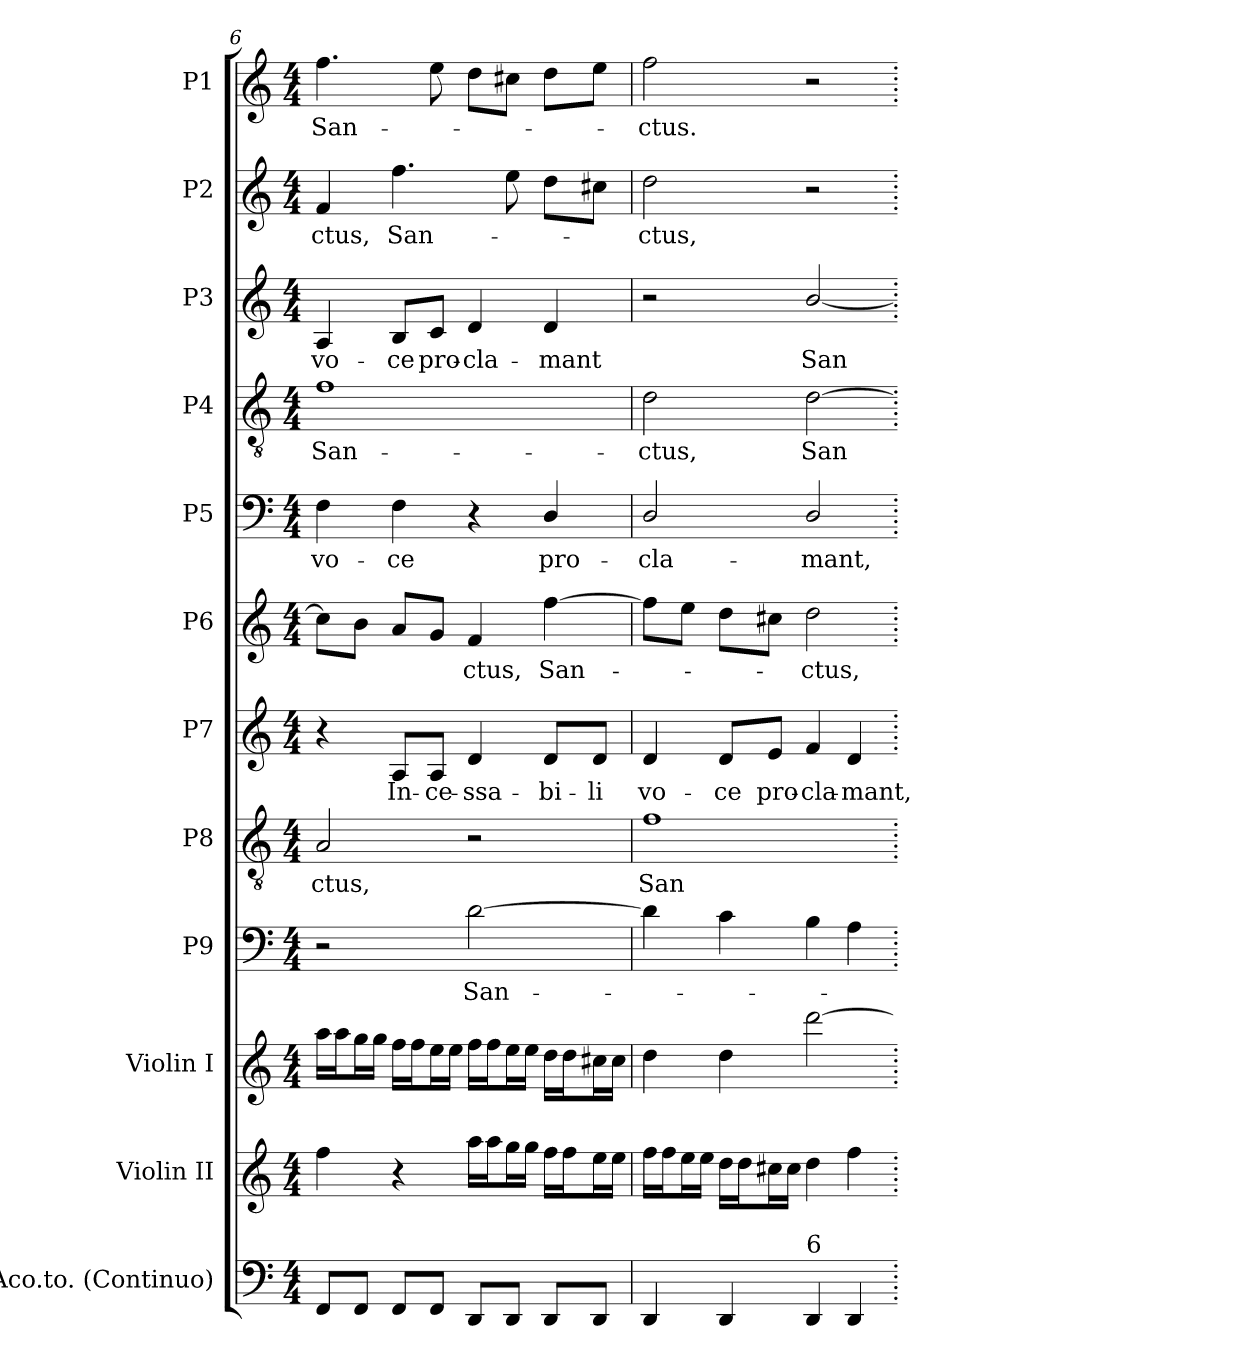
**kern	**kern	**kern	**kern	**text	**kern	**text	**kern	**text	**kern	**text	**kern	**text	**kern	**text	**kern	**text	**kern	**text	**kern	**text
*part12	*part11	*part10	*part9	*part9	*part8	*part8	*part7	*part7	*part6	*part6	*part5	*part5	*part4	*part4	*part3	*part3	*part2	*part2	*part1	*part1
*staff12	*staff11	*staff10	*staff9	*staff9	*staff8	*staff8	*staff7	*staff7	*staff6	*staff6	*staff5	*staff5	*staff4	*staff4	*staff3	*staff3	*staff2	*staff2	*staff1	*staff1
*I"Aco.to. (Continuo)	*I"Violin II	*I"Violin I	*I"P9	*	*I"P8	*	*I"P7	*	*I"P6	*	*I"P5	*	*I"P4	*	*I"P3	*	*I"P2	*	*I"P1	*
*I'Cont.	*I'Vln. II	*I'Vln. I	*	*	*	*	*	*	*	*	*	*	*	*	*	*	*	*	*	*
*clefF4	*clefG2	*clefG2	*clefF4	*	*clefGv2	*	*clefG2	*	*clefG2	*	*clefF4	*	*clefGv2	*	*clefG2	*	*clefG2	*	*clefG2	*
*	*	*	*	*	*ITrd7c12	*	*	*	*	*	*	*	*ITrd7c12	*	*	*	*	*	*	*
*k[]	*k[]	*k[]	*k[]	*	*k[]	*	*k[]	*	*k[]	*	*k[]	*	*k[]	*	*k[]	*	*k[]	*	*k[]	*
*C:	*C:	*C:	*C:	*	*C:	*	*C:	*	*C:	*	*C:	*	*C:	*	*C:	*	*C:	*	*C:	*
*M4/4	*M4/4	*M4/4	*M4/4	*	*M4/4	*	*M4/4	*	*M4/4	*	*M4/4	*	*M4/4	*	*M4/4	*	*M4/4	*	*M4/4	*
=6	=6	=6	=6	=6	=6	=6	=6	=6	=6	=6	=6	=6	=6	=6	=6	=6	=6	=6	=6	=6
!	!	!	!	!	!	!LO:LY:b:color=#000000	!	!	!	!	!	!	!	!	!	!	!	!	!	!
!	!	!	!	!	!	!	!	!	!	!	!	!LO:LY:b:color=#000000	!	!	!	!	!	!	!	!
!	!	!	!	!	!	!	!	!	!	!	!	!	!	!LO:LY:b:color=#000000	!	!	!	!	!	!
!	!	!	!	!	!	!	!	!	!	!	!	!	!	!	!	!LO:LY:b:color=#000000	!	!	!	!
!	!	!	!	!	!	!	!	!	!	!	!	!	!	!	!	!	!	!LO:LY:b:color=#000000	!	!
!	!	!	!	!	!	!	!	!	!	!	!	!	!	!	!	!	!	!	!	!LO:LY:b:color=#000000
8FFi/L	4ffi\	16aai\LL	2r	.	2AAi/	-ctus,	4r	.	8cci\L]	.	4Fi\	vo-	1Fi	San-	4Ai/	vo-	4fi/	-ctus,	4.ffi\	San-
.	.	16aai\J	.	.	.	.	.	.	.	.	.	.	.	.	.	.	.	.	.	.
8FFi/J	.	16ggi\L	.	.	.	.	.	.	8bi\J	.	.	.	.	.	.	.	.	.	.	.
.	.	16ggi\JJ	.	.	.	.	.	.	.	.	.	.	.	.	.	.	.	.	.	.
!	!	!	!	!	!	!	!	!LO:LY:b:color=#000000	!	!	!	!	!	!	!	!	!	!	!	!
!	!	!	!	!	!	!	!	!	!	!	!	!LO:LY:b:color=#000000	!	!	!	!	!	!	!	!
!	!	!	!	!	!	!	!	!	!	!	!	!	!	!	!	!LO:LY:b:color=#000000	!	!	!	!
!	!	!	!	!	!	!	!	!	!	!	!	!	!	!	!	!	!	!LO:LY:b:color=#000000	!	!
8FFi/L	4r	16ffi\LL	.	.	.	.	8Ai/L	In-	8ai/L	.	4Fi\	-ce	.	.	8Bi/L	-ce	4.ffi\	San-	.	.
.	.	16ffi\J	.	.	.	.	.	.	.	.	.	.	.	.	.	.	.	.	.	.
!	!	!	!	!	!	!	!	!LO:LY:b:color=#000000	!	!	!	!	!	!	!	!	!	!	!	!
!	!	!	!	!	!	!	!	!	!	!	!	!	!	!	!	!LO:LY:b:color=#000000	!	!	!	!
8FFi/J	.	16eei\L	.	.	.	.	8Ai/J	-ce-	8gi/J	.	.	.	.	.	8ci/J	pro-	.	.	8eei\	.
.	.	16eei\JJ	.	.	.	.	.	.	.	.	.	.	.	.	.	.	.	.	.	.
!	!	!	!	!LO:LY:b:color=#000000	!	!	!	!	!	!	!	!	!	!	!	!	!	!	!	!
!	!	!	!	!	!	!	!	!LO:LY:b:color=#000000	!	!	!	!	!	!	!	!	!	!	!	!
!	!	!	!	!	!	!	!	!	!	!LO:LY:b:color=#000000	!	!	!	!	!	!	!	!	!	!
!	!	!	!	!	!	!	!	!	!	!	!	!	!	!	!	!LO:LY:b:color=#000000	!	!	!	!
8DDi/L	16aai\LL	16ffi\LL	[2di\	San-	2r	.	4di/	-ssa-	4fi/	-ctus,	4r	.	.	.	4di/	-cla-	.	.	8ddi\L	.
.	16aai\J	16ffi\J	.	.	.	.	.	.	.	.	.	.	.	.	.	.	.	.	.	.
8DDi/J	16ggi\L	16eei\L	.	.	.	.	.	.	.	.	.	.	.	.	.	.	8eei\	.	8cc#Xi\J	.
.	16ggi\JJ	16eei\JJ	.	.	.	.	.	.	.	.	.	.	.	.	.	.	.	.	.	.
!	!	!	!	!	!	!	!	!LO:LY:b:color=#000000	!	!	!	!	!	!	!	!	!	!	!	!
!	!	!	!	!	!	!	!	!	!	!LO:LY:b:color=#000000	!	!	!	!	!	!	!	!	!	!
!	!	!	!	!	!	!	!	!	!	!	!	!LO:LY:b:color=#000000	!	!	!	!	!	!	!	!
!	!	!	!	!	!	!	!	!	!	!	!	!	!	!	!	!LO:LY:b:color=#000000	!	!	!	!
8DDi/L	16ffi\LL	16ddi\LL	.	.	.	.	8di/L	-bi-	[4ffi\	San-	4Di/	pro-	.	.	4di/	-mant	8ddi\L	.	8ddi\L	.
.	16ffi\J	16ddi\J	.	.	.	.	.	.	.	.	.	.	.	.	.	.	.	.	.	.
!	!	!	!	!	!	!	!	!LO:LY:b:color=#000000	!	!	!	!	!	!	!	!	!	!	!	!
8DDi/J	16eei\L	16cc#Xi\L	.	.	.	.	8di/J	-li	.	.	.	.	.	.	.	.	8cc#Xi\J	.	8eei\J	.
.	16eei\JJ	16cc#i\JJ	.	.	.	.	.	.	.	.	.	.	.	.	.	.	.	.	.	.
!!LO:PB:g=z
=7	=7	=7	=7	=7	=7	=7	=7	=7	=7	=7	=7	=7	=7	=7	=7	=7	=7	=7	=7	=7
!	!	!	!	!	!	!LO:LY:b:color=#000000	!	!	!	!	!	!	!	!	!	!	!	!	!	!
!	!	!	!	!	!	!	!	!LO:LY:b:color=#000000	!	!	!	!	!	!	!	!	!	!	!	!
!	!	!	!	!	!	!	!	!	!	!	!	!LO:LY:b:color=#000000	!	!	!	!	!	!	!	!
!	!	!	!	!	!	!	!	!	!	!	!	!	!	!LO:LY:b:color=#000000	!	!	!	!	!	!
!	!	!	!	!	!	!	!	!	!	!	!	!	!	!	!	!	!	!LO:LY:b:color=#000000	!	!
!	!	!	!	!	!	!	!	!	!	!	!	!	!	!	!	!	!	!	!	!LO:LY:b:color=#000000
4DDi/	16ffi\LL	4ddi\	4di\]	.	1Fi	San-	4di/	vo-	8ffi\L]	.	2Di/	-cla-	2Di\	-ctus,	2r	.	2ddi\	-ctus,	2ffi\	-ctus.
.	16ffi\J	.	.	.	.	.	.	.	.	.	.	.	.	.	.	.	.	.	.	.
.	16eei\L	.	.	.	.	.	.	.	8eei\J	.	.	.	.	.	.	.	.	.	.	.
.	16eei\JJ	.	.	.	.	.	.	.	.	.	.	.	.	.	.	.	.	.	.	.
!	!	!	!	!	!	!	!	!LO:LY:b:color=#000000	!	!	!	!	!	!	!	!	!	!	!	!
4DDi/	16ddi\LL	4ddi\	4ci\	.	.	.	8di/L	-ce	8ddi\L	.	.	.	.	.	.	.	.	.	.	.
.	16ddi\J	.	.	.	.	.	.	.	.	.	.	.	.	.	.	.	.	.	.	.
!	!	!	!	!	!	!	!	!LO:LY:b:color=#000000	!	!	!	!	!	!	!	!	!	!	!	!
.	16cc#Xi\L	.	.	.	.	.	8ei/J	pro-	8cc#Xi\J	.	.	.	.	.	.	.	.	.	.	.
.	16cc#i\JJ	.	.	.	.	.	.	.	.	.	.	.	.	.	.	.	.	.	.	.
!	!	!	!	!	!	!	!	!LO:LY:b:color=#000000	!	!	!	!	!	!	!	!	!	!	!	!
!	!	!	!	!	!	!	!	!	!	!LO:LY:b:color=#000000	!	!	!	!	!	!	!	!	!	!
!	!	!	!	!	!	!	!	!	!	!	!	!LO:LY:b:color=#000000	!	!	!	!	!	!	!	!
!	!	!	!	!	!	!	!	!	!	!	!	!	!	!LO:LY:b:color=#000000	!	!	!	!	!	!
!LO:TX:a:t=6	!	!	!	!	!	!	!	!	!	!	!	!	!	!	!	!	!	!	!	!
!	!	!	!	!	!	!	!	!	!	!	!	!	!	!	!	!LO:LY:b:color=#000000	!	!	!	!
4DDi/	4ddi\	[2dddi\	4Bi\	.	.	.	4fi/	-cla-	2ddi\	-ctus,	2Di/	-mant,	[2Di\	San-	[2bi/	San-	2r	.	2r	.
!	!	!	!	!	!	!	!	!LO:LY:b:color=#000000	!	!	!	!	!	!	!	!	!	!	!	!
4DDi/	4ffi\	.	4Ai\	.	.	.	4di/	-mant,	.	.	.	.	.	.	.	.	.	.	.	.
=.	=.	=.	=.	=.	=.	=.	=.	=.	=.	=.	=.	=.	=.	=.	=.	=.	=.	=.	=.	=.
*-	*-	*-	*-	*-	*-	*-	*-	*-	*-	*-	*-	*-	*-	*-	*-	*-	*-	*-	*-	*-
